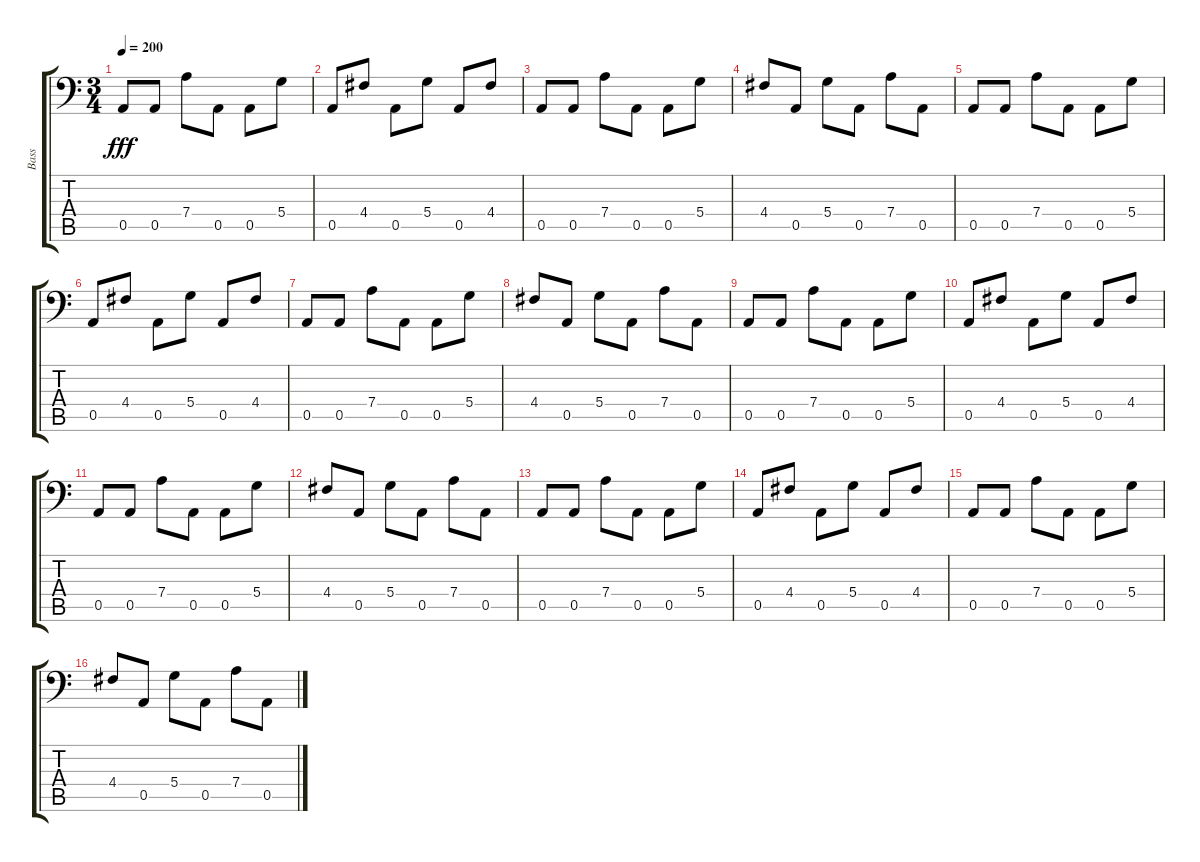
\track ("Bass" "Bass") {instrument slapbass1}
\staff {score tabs}
\tuning (E3 B2 G2 D2 A1 E1) {hide}
\ts (3 4)
\tempo 200
\clef f4
\ks c
0.5.8{dy fff} 0.5.8 7.4.8 0.5.8 0.5.8 5.4.8 |
0.5.8 4.4.8 0.5.8 5.4.8 0.5.8 4.4.8 |
0.5.8 0.5.8 7.4.8 0.5.8 0.5.8 5.4.8 |
4.4.8 0.5.8 5.4.8 0.5.8 7.4.8 0.5.8 |
0.5.8{instrument slapbass1} 0.5.8 7.4.8 0.5.8 0.5.8 5.4.8 |
0.5.8 4.4.8 0.5.8 5.4.8 0.5.8 4.4.8 |
0.5.8 0.5.8 7.4.8 0.5.8 0.5.8 5.4.8 |
4.4.8 0.5.8 5.4.8 0.5.8 7.4.8 0.5.8 |
0.5.8 0.5.8 7.4.8 0.5.8 0.5.8 5.4.8 |
0.5.8 4.4.8 0.5.8 5.4.8 0.5.8 4.4.8 |
0.5.8 0.5.8 7.4.8 0.5.8 0.5.8 5.4.8 |
4.4.8 0.5.8 5.4.8 0.5.8 7.4.8 0.5.8 |
0.5.8{instrument slapbass1} 0.5.8 7.4.8 0.5.8 0.5.8 5.4.8 |
0.5.8 4.4.8 0.5.8 5.4.8 0.5.8 4.4.8 |
0.5.8 0.5.8 7.4.8 0.5.8 0.5.8 5.4.8 |
4.4.8 0.5.8 5.4.8 0.5.8 7.4.8 0.5.8
